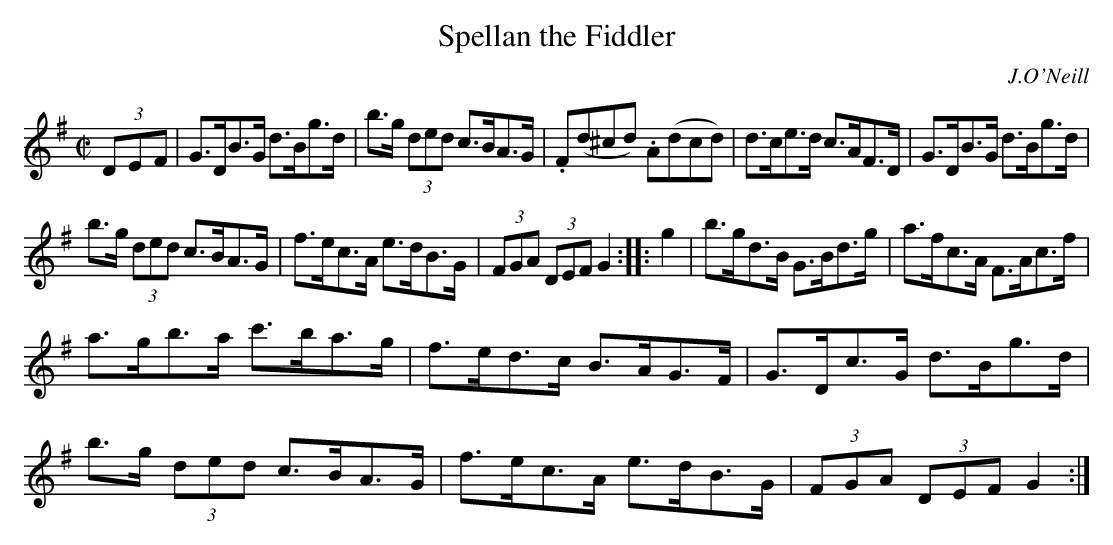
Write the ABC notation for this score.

X:1
T: Spellan the Fiddler
O: J.O'Neill
M: C|
L: 1/8
K: G
(3D-E-F |\
G>DB>G d>Bg>d | b>g (3ded c>BA>G |\
.F(d^cd) .A(dcd) | d>ce>d c>AF>D |\
G>DB>G d>Bg>d |
b>g (3ded c>BA>G |\
f>ec>A e>dB>G | (3FGA (3DEF G2 :: g2 |\
b>gd>B G>Bd>g | a>fc>A F>Ac>f |
a>gb>a c'>ba>g | f>ed>c B>AG>F |\
G>Dc>G d>Bg>d | b>g (3ded c>BA>G |\
f>ec>A e>dB>G | (3FGA (3DEF G2 :|
